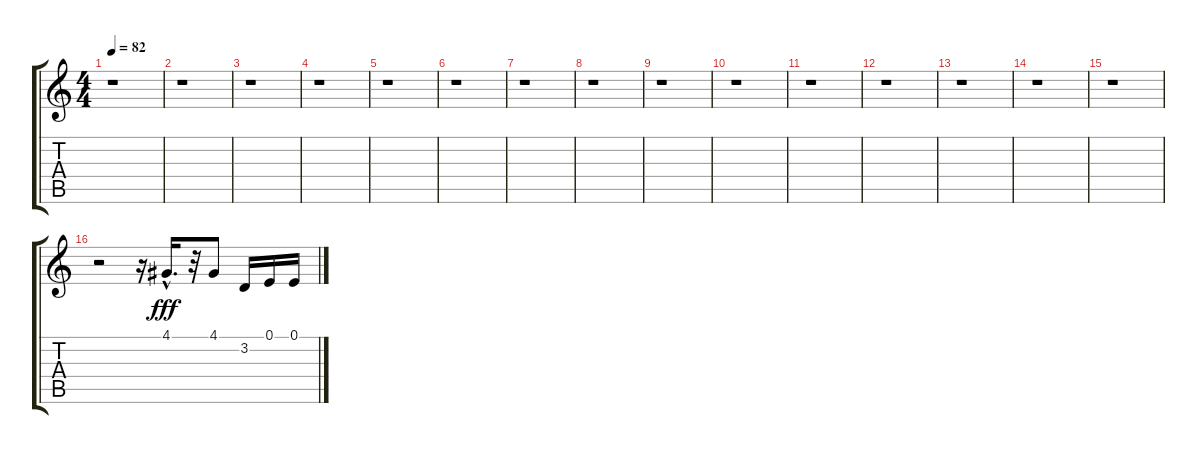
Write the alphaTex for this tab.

\track "" {instrument lead4chiff}
\staff {score tabs}
\tuning (E4 B3 G3 D3 A2 E2) {hide}
\ts (4 4)
\tempo 82
\clef g2
\ks c
r.1{dy fff} |
r.1 |
r.1 |
r.1 |
r.1 |
r.1 |
r.1 |
r.1 |
r.1 |
r.1 |
r.1 |
r.1 |
r.1 |
r.1 |
r.1 |
r.2 r.16 4.1{hac}.16{d} r.32 4.1.8 3.2.16 0.1.16 0.1.16
